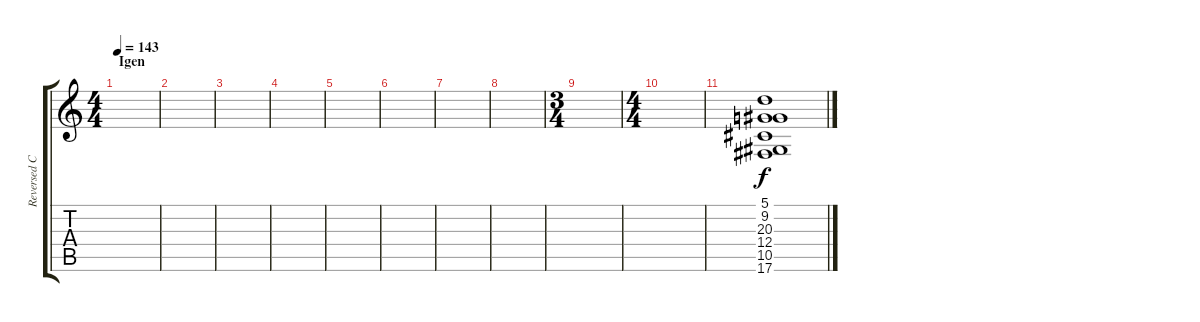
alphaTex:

\track ("Reversed Cymbals" "Reversed C") {instrument reversecymbal}
\staff {score tabs}
\tuning (Eb4 Bb3 Gb3 Db3 Ab2 Eb2) {hide}
\ts (4 4)
\section ("" "Igen")
\tempo 143
\clef g2
\ks c
|
|
|
|
|
|
|
|
\ts (3 4)
|
\ts (4 4)
|
(5.1 9.2 20.3 12.4 10.5 17.6).1
